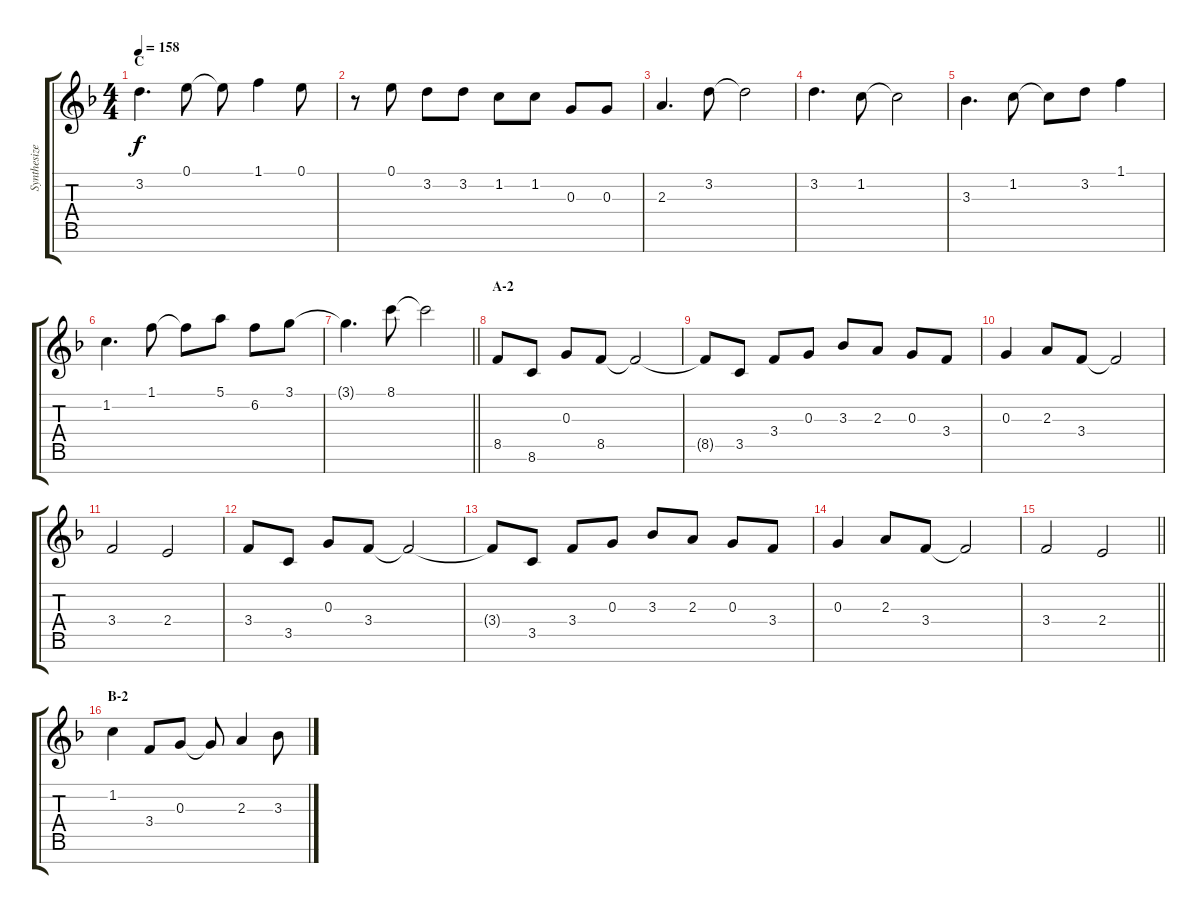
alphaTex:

\track ("Synthesizer I" "Synthesize") {instrument lead2sawtooth}
\staff {score tabs}
\tuning (E5 B4 G4 D4 A3 E3 B2) {hide}
\ts (4 4)
\section ("" "C")
\tempo 158
\clef g2
\ks f
3.2.4{d dy f} 0.1.8 0.1{t}.8 1.1.4 0.1.8 |
r.8 0.1.8 3.2.8 3.2.8 1.2.8 1.2.8 0.3.8 0.3.8 |
2.3.4{d} 3.2.8 3.2{t}.2 |
3.2.4{d} 1.2.8 1.2{t}.2 |
3.3.4{d} 1.2.8 1.2{t}.8 3.2.8 1.1.4 |
1.2.4{d} 1.1.8 1.1{t}.8 5.1.8 6.2.8 3.1.8 |
\barLineRight lightlight
3.1{t}.4{d} 8.1.8 8.1{t}.2 |
\section ("" "A-2")
8.5.8 8.6.8 0.3.8 8.5.8 8.5{t}.2 |
8.5{t}.8 3.5.8 3.4.8 0.3.8 3.3.8 2.3.8 0.3.8 3.4.8 |
0.3.4 2.3.8 3.4.8 3.4{t}.2 |
3.4.2 2.4.2 |
3.4.8 3.5.8 0.3.8 3.4.8 3.4{t}.2 |
3.4{t}.8 3.5.8 3.4.8 0.3.8 3.3.8 2.3.8 0.3.8 3.4.8 |
0.3.4 2.3.8 3.4.8 3.4{t}.2 |
\barLineRight lightlight
3.4.2 2.4.2 |
\section ("" "B-2")
1.2.4 3.4.8 0.3.8 0.3{t}.8 2.3.4 3.3.8
